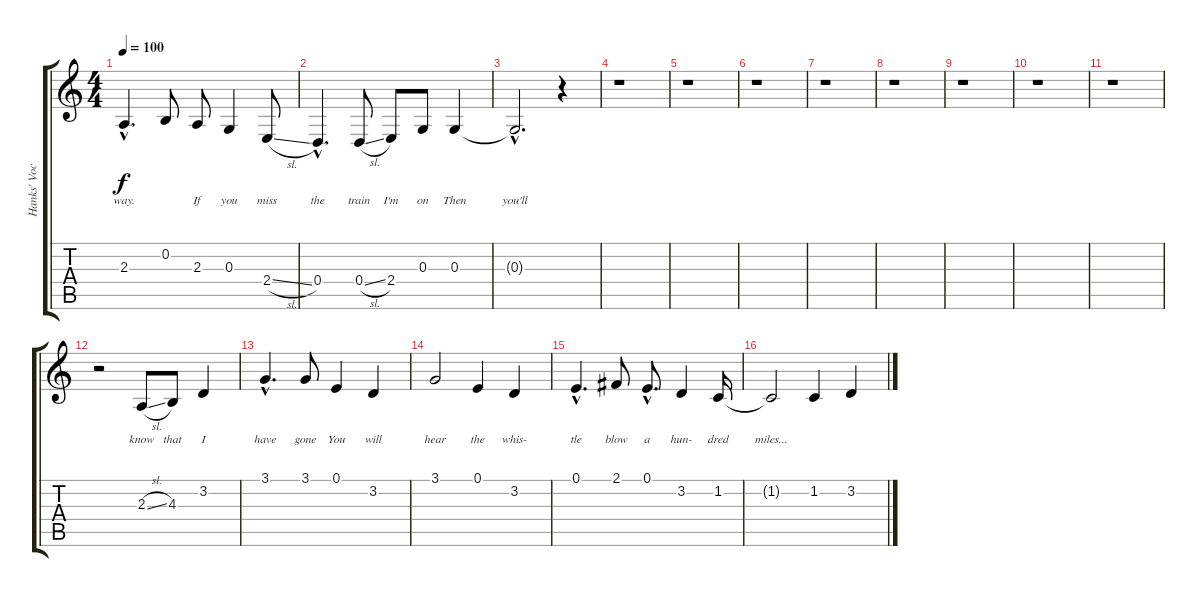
\track ("Hanks' Vocal" "Hanks' Voc") {instrument churchorgan}
\staff {score tabs}
\tuning (E4 B3 G3 D3 A2 E2) {hide}
\ts (4 4)
\tempo 100
\clef g2
\ks c
2.3{hac}.4{d lyrics (0 "way.") lyrics (1 "") lyrics (2 "") lyrics (3 "") lyrics (4 "") dy f} 0.2.8{lyrics (0 "") lyrics (1 "") lyrics (2 "") lyrics (3 "") lyrics (4 "")} 2.3.8{lyrics (0 "If") lyrics (1 "") lyrics (2 "") lyrics (3 "") lyrics (4 "")} 0.3.4{lyrics (0 "you") lyrics (1 "") lyrics (2 "") lyrics (3 "") lyrics (4 "")} 2.4{sl}.8{lyrics (0 "miss") lyrics (1 "") lyrics (2 "") lyrics (3 "") lyrics (4 "")} |
0.4{hac}.4{d lyrics (0 "the") lyrics (1 "") lyrics (2 "") lyrics (3 "") lyrics (4 "")} 0.4{sl}.8{lyrics (0 "train") lyrics (1 "") lyrics (2 "") lyrics (3 "") lyrics (4 "")} 2.4.8{lyrics (0 "I'm") lyrics (1 "") lyrics (2 "") lyrics (3 "") lyrics (4 "")} 0.3.8{lyrics (0 "on") lyrics (1 "") lyrics (2 "") lyrics (3 "") lyrics (4 "")} 0.3.4{lyrics (0 "Then") lyrics (1 "") lyrics (2 "") lyrics (3 "") lyrics (4 "")} |
0.3{hac t}.2{d lyrics (0 "you'll") lyrics (1 "") lyrics (2 "") lyrics (3 "") lyrics (4 "")} r.4 |
r.1 |
r.1 |
r.1 |
r.1 |
r.1 |
r.1 |
r.1 |
r.1 |
r.2 2.3{sl}.8{lyrics (0 "know") lyrics (1 "") lyrics (2 "") lyrics (3 "") lyrics (4 "") volume 12} 4.3.8{lyrics (0 "that") lyrics (1 "") lyrics (2 "") lyrics (3 "") lyrics (4 "")} 3.2.4{lyrics (0 "I") lyrics (1 "") lyrics (2 "") lyrics (3 "") lyrics (4 "")} |
3.1{hac}.4{d lyrics (0 "have") lyrics (1 "") lyrics (2 "") lyrics (3 "") lyrics (4 "")} 3.1.8{lyrics (0 "gone") lyrics (1 "") lyrics (2 "") lyrics (3 "") lyrics (4 "")} 0.1.4{lyrics (0 "You") lyrics (1 "") lyrics (2 "") lyrics (3 "") lyrics (4 "")} 3.2.4{lyrics (0 "will") lyrics (1 "") lyrics (2 "") lyrics (3 "") lyrics (4 "")} |
3.1.2{lyrics (0 "hear") lyrics (1 "") lyrics (2 "") lyrics (3 "") lyrics (4 "")} 0.1.4{lyrics (0 "the") lyrics (1 "") lyrics (2 "") lyrics (3 "") lyrics (4 "")} 3.2.4{lyrics (0 "whis-") lyrics (1 "") lyrics (2 "") lyrics (3 "") lyrics (4 "")} |
0.1{hac}.4{d lyrics (0 "tle") lyrics (1 "") lyrics (2 "") lyrics (3 "") lyrics (4 "")} 2.1.8{lyrics (0 "blow") lyrics (1 "") lyrics (2 "") lyrics (3 "") lyrics (4 "")} 0.1{hac}.8{d lyrics (0 "a") lyrics (1 "") lyrics (2 "") lyrics (3 "") lyrics (4 "")} 3.2.4{lyrics (0 "hun-") lyrics (1 "") lyrics (2 "") lyrics (3 "") lyrics (4 "")} 1.2.16{lyrics (0 "dred") lyrics (1 "") lyrics (2 "") lyrics (3 "") lyrics (4 "")} |
1.2{t}.2{lyrics (0 "miles...") lyrics (1 "") lyrics (2 "") lyrics (3 "") lyrics (4 "")} 1.2.4{lyrics (0 "") lyrics (1 "") lyrics (2 "") lyrics (3 "") lyrics (4 "")} 3.2.4{lyrics (0 "") lyrics (1 "") lyrics (2 "") lyrics (3 "") lyrics (4 "")}
